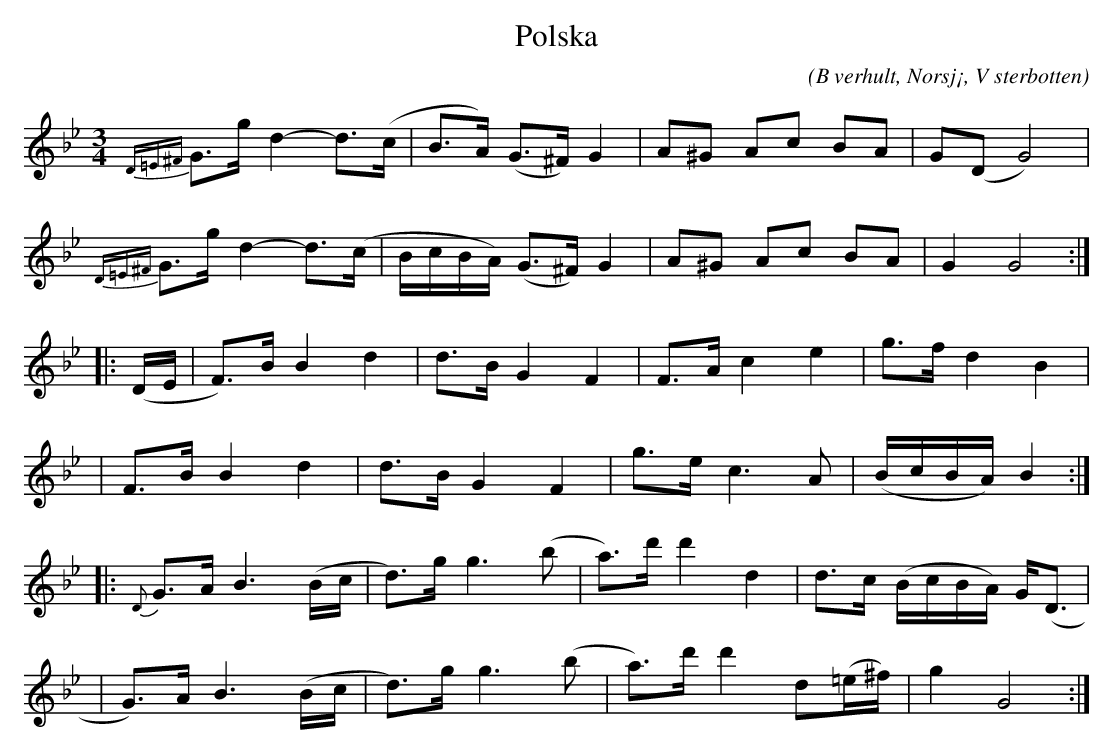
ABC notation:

X:1
T:Polska
C:
O:B verhult, Norsj¡, V sterbotten
M:3/4
L:1/8
K:Gm
{D=E^F } G>g d2- d>(c | B>A) (G>^F) G2 | A^G Ac BA | G(D G4) |
{D=E^F } G>g d2- d>(c | B/c/B/A/) (G>^F) G2 |  A^G Ac BA | G2 G4 :|
|:(D/E/ | F>)B B2 d2  | d>B G2 F2 | F>A c2 e2 | g>f d2 B2 |
| F>B B2 d2  | d>B G2 F2 | g>e c3A | (B/c/B/A/) B2 :|
|: {D} G>A B3 (B/c/ | d>)g g3 (b | a>)d' d'2 d2 | d>c (B/c/B/A/) G<(D |
| G>)A B3 (B/c/ | d>)g g3 (b | a>)d' d'2 d(=e/^f/) | g2 G4 :|
